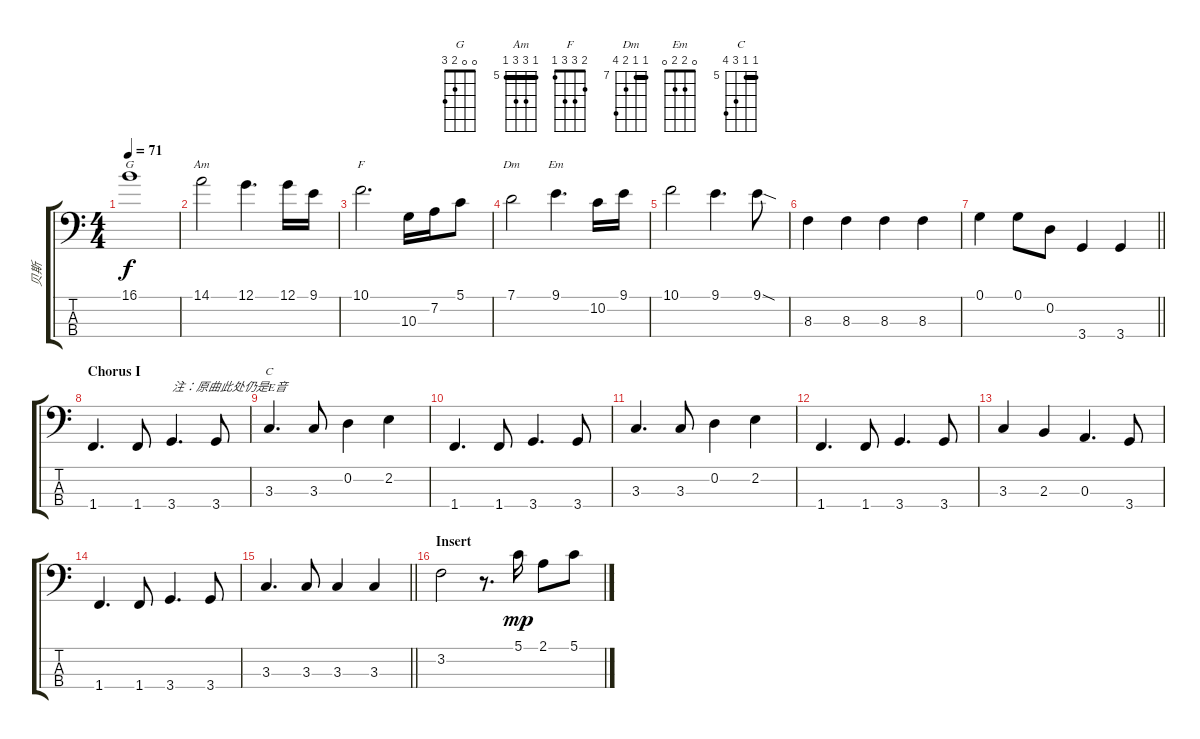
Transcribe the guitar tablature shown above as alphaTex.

\track ("贝斯" "贝斯") {instrument electricbassfinger}
\staff {score tabs}
\tuning (G2 D2 A1 E1) {hide}
\chord ("G" 0 0 2 3)
\chord ("Am" 5 7 7 5) {firstfret 5 barre 5}
\chord ("F" 2 3 3 1)
\chord ("Dm" 7 7 8 10) {firstfret 7 barre 7}
\chord ("Em" 0 2 2 0)
\chord ("C" 5 5 7 8) {firstfret 5 barre 5}
\ts (4 4)
\tempo 71
\clef f4
\ks c
16.1.1{ch "G" dy f} |
14.1.2{ch "Am"} 12.1.4{d} 12.1.16 9.1.16 |
10.1.2{d ch "F"} 10.3.16 7.2.16 5.1.8 |
7.1.2{ch "Dm"} 9.1.4{d ch "Em"} 10.2.16 9.1.16 |
10.1.2 9.1.4{d} 9.1{sod}.8 |
8.3.4{volume 16} 8.3.4 8.3.4 8.3.4 |
\barLineRight lightlight
0.1.4 0.1.8 0.2.8 3.4.4 3.4.4 |
\section ("" "Chorus I")
1.4.4{d} 1.4.8 3.4.4{d txt "注：原曲此处仍是E音"} 3.4.8 |
3.3.4{d ch "C"} 3.3.8 0.2.4 2.2.4 |
1.4.4{d} 1.4.8 3.4.4{d} 3.4.8 |
3.3.4{d} 3.3.8 0.2.4 2.2.4 |
1.4.4{d} 1.4.8 3.4.4{d} 3.4.8 |
3.3.4 2.3.4 0.3.4{d} 3.4.8 |
1.4.4{d} 1.4.8 3.4.4{d} 3.4.8 |
\barLineRight lightlight
3.3.4{d} 3.3.8 3.3.4 3.3.4 |
\section ("" "Insert")
3.2.2 r.8{d} 5.1.16{dy mp} 2.1.8 5.1.8
